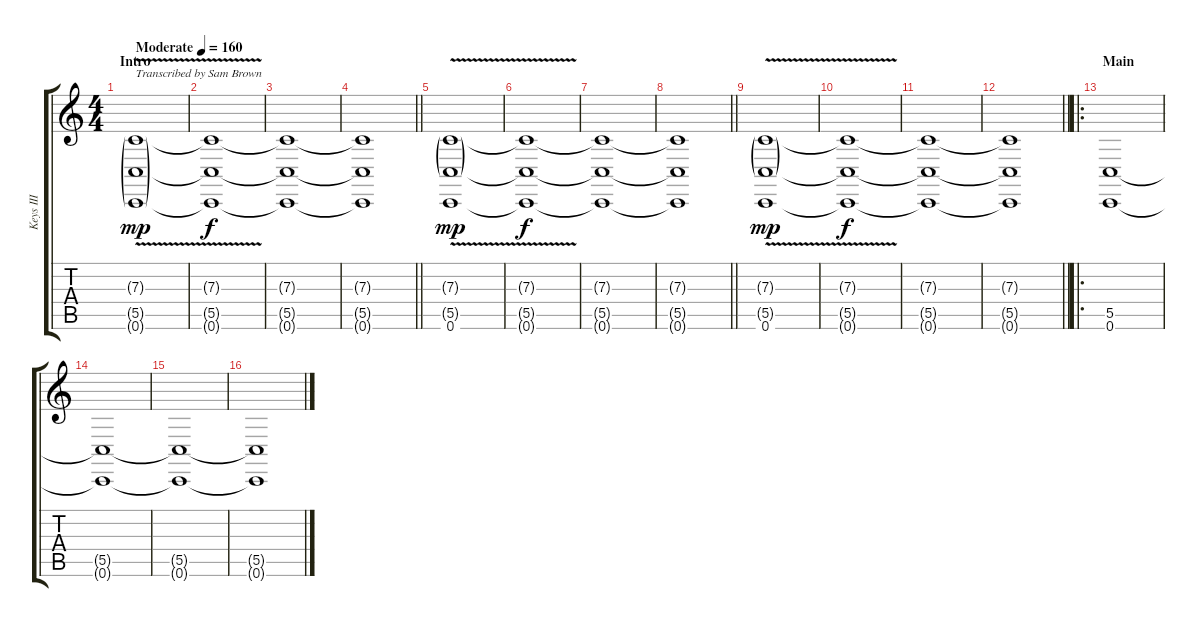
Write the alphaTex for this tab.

\track ("Keys III" "Keys III") {instrument lead1square}
\staff {score tabs}
\tuning (D4 A3 F3 C3 G2 C2) {hide}
\ts (4 4)
\section ("" "Intro")
\tempo (160 "Moderate")
\clef g2
\ks c
(7.3{v g} 5.5{g} 0.6{g}).1{txt "Transcribed by Sam Brown" dy mp instrument lead1square} |
(7.3{t} 5.5{t} 0.6{t}).1{dy f} |
(7.3{t} 5.5{t} 0.6{t}).1 |
\barLineRight lightlight
(7.3{t} 5.5{t} 0.6{t}).1 |
\section ("" "")
(7.3{v g} 5.5{g} 0.6).1{dy mp} |
(7.3{t} 5.5{t} 0.6{t}).1{dy f} |
(7.3{t} 5.5{t} 0.6{t}).1 |
\barLineRight lightlight
(7.3{t} 5.5{t} 0.6{t}).1 |
\section ("" "")
(7.3{v g} 5.5{g} 0.6).1{dy mp} |
(7.3{t} 5.5{t} 0.6{t}).1{dy f} |
(7.3{t} 5.5{t} 0.6{t}).1 |
\barLineRight lightlight
(7.3{t} 5.5{t} 0.6{t}).1 |
\ro
\section ("" "Main")
(5.5 0.6).1{volume 8} |
(5.5{t} 0.6{t}).1 |
(5.5{t} 0.6{t}).1 |
(5.5{t} 0.6{t}).1
